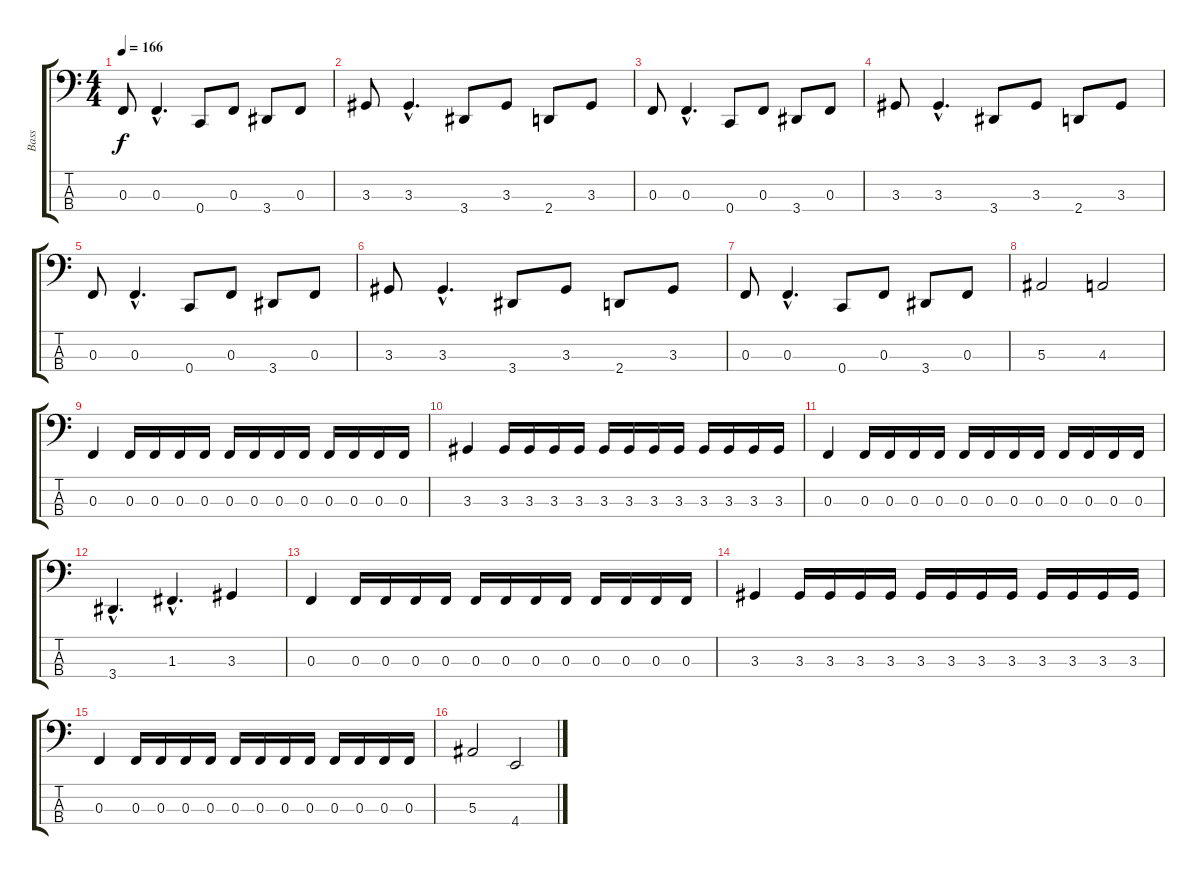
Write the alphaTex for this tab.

\track ("Bass" "Bass") {instrument electricbassfinger}
\staff {score tabs}
\tuning (Eb2 Bb1 F1 C1) {hide}
\ts (4 4)
\tempo 166
\clef f4
\ks c
0.3.8{dy f} 0.3{hac}.4{d} 0.4.8 0.3.8 3.4.8 0.3.8 |
3.3.8 3.3{hac}.4{d} 3.4.8 3.3.8 2.4.8 3.3.8 |
0.3.8 0.3{hac}.4{d} 0.4.8 0.3.8 3.4.8 0.3.8 |
3.3.8 3.3{hac}.4{d} 3.4.8 3.3.8 2.4.8 3.3.8 |
0.3.8 0.3{hac}.4{d} 0.4.8 0.3.8 3.4.8 0.3.8 |
3.3.8 3.3{hac}.4{d} 3.4.8 3.3.8 2.4.8 3.3.8 |
0.3.8 0.3{hac}.4{d} 0.4.8 0.3.8 3.4.8 0.3.8 |
5.3.2 4.3.2 |
0.3.4{instrument slapbass2} 0.3.16 0.3.16 0.3.16 0.3.16 0.3.16 0.3.16 0.3.16 0.3.16 0.3.16 0.3.16 0.3.16 0.3.16 |
3.3.4 3.3.16 3.3.16 3.3.16 3.3.16 3.3.16 3.3.16 3.3.16 3.3.16 3.3.16 3.3.16 3.3.16 3.3.16 |
0.3.4 0.3.16 0.3.16 0.3.16 0.3.16 0.3.16 0.3.16 0.3.16 0.3.16 0.3.16 0.3.16 0.3.16 0.3.16 |
3.4{hac}.4{d} 1.3{hac}.4{d} 3.3.4 |
0.3.4 0.3.16 0.3.16 0.3.16 0.3.16 0.3.16 0.3.16 0.3.16 0.3.16 0.3.16 0.3.16 0.3.16 0.3.16 |
3.3.4 3.3.16 3.3.16 3.3.16 3.3.16 3.3.16 3.3.16 3.3.16 3.3.16 3.3.16 3.3.16 3.3.16 3.3.16 |
0.3.4 0.3.16 0.3.16 0.3.16 0.3.16 0.3.16 0.3.16 0.3.16 0.3.16 0.3.16 0.3.16 0.3.16 0.3.16 |
5.3.2 4.4.2
